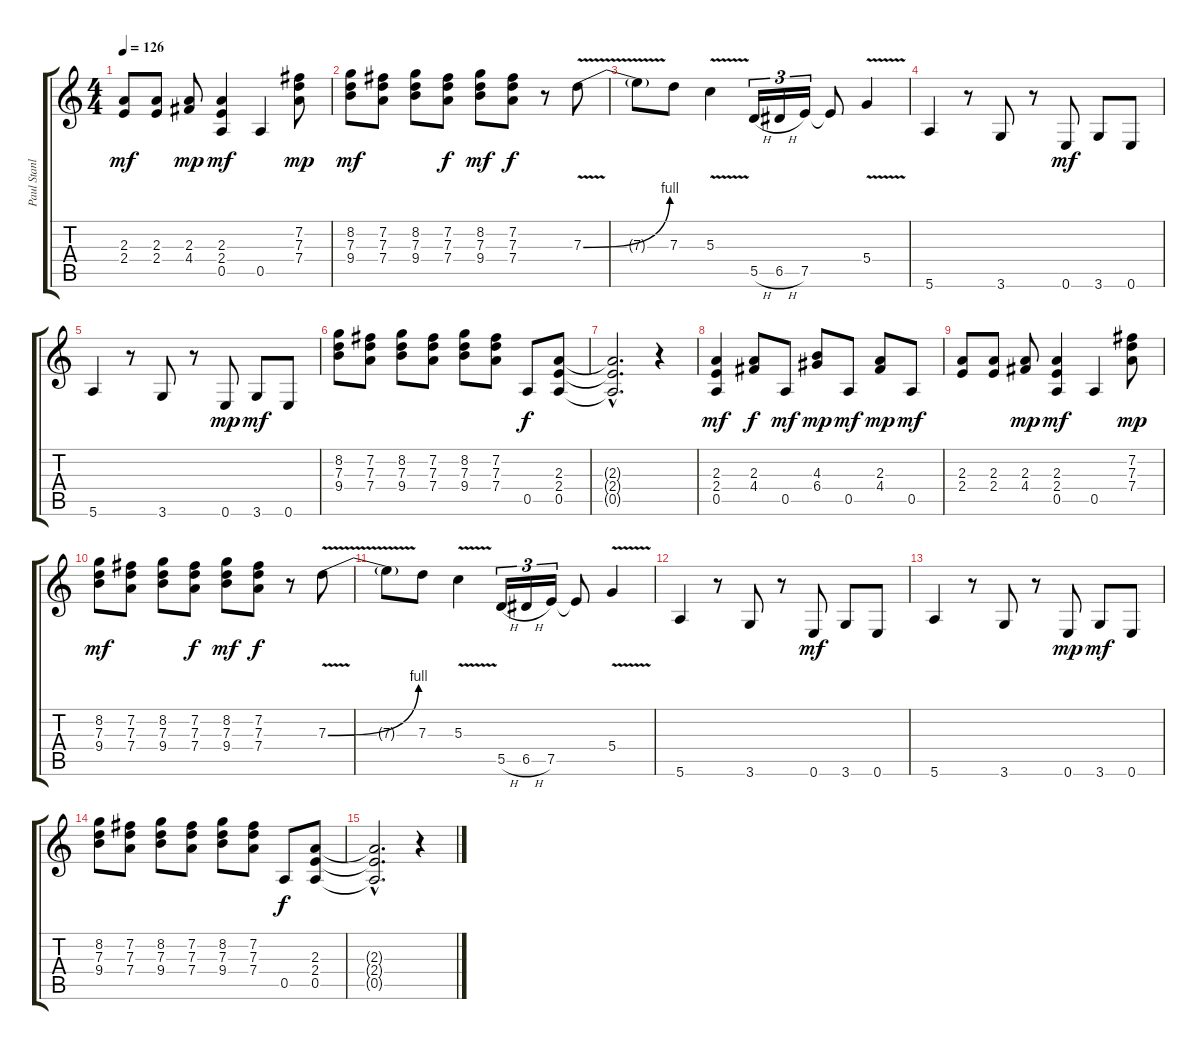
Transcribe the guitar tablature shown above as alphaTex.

\track ("Paul Stanley" "Paul Stanl") {instrument distortionguitar}
\staff {score tabs}
\tuning (E4 B3 G3 D3 A2 E2) {hide}
\ts (4 4)
\tempo 126
\clef g2
\ks c
(2.3 2.4).8{dy mf} (2.3 2.4).8 (2.3 4.4).8{dy mp} (2.3 2.4 0.5).4{dy mf} 0.5.4 (7.2 7.3 7.4).8{dy mp} |
(8.2 7.3 9.4).8{dy mf} (7.2 7.3 7.4).8 (8.2 7.3 9.4).8 (7.2 7.3 7.4).8{dy f} (8.2 7.3 9.4).8{dy mf} (7.2 7.3 7.4).8{dy f} r.8 7.3{be (bend 0 0 60 4) v}.8 |
7.3{t}.8 7.3.8 5.3{v}.4 5.5{h}.16{tu (3 2)} 6.5{h}.16{tu (3 2)} 7.5.16{tu (3 2)} 7.5{t}.8 5.4{v}.4 |
5.6.4 r.8 3.6.8 r.8 0.6.8{dy mf} 3.6.8 0.6.8 |
5.6.4 r.8 3.6.8 r.8 0.6.8{dy mp} 3.6.8{dy mf} 0.6.8 |
(8.2 7.3 9.4).8 (7.2 7.3 7.4).8 (8.2 7.3 9.4).8 (7.2 7.3 7.4).8 (8.2 7.3 9.4).8 (7.2 7.3 7.4).8 0.5.8{dy f} (2.3 2.4 0.5).8 |
(2.3{hac t} 2.4{hac t} 0.5{hac t}).2{d} r.4 |
(2.3 2.4 0.5).4{dy mf} (2.3 4.4).8{dy f} 0.5.8{dy mf} (4.3 6.4).8{dy mp} 0.5.8{dy mf} (2.3 4.4).8{dy mp} 0.5.8{dy mf} |
(2.3 2.4).8 (2.3 2.4).8 (2.3 4.4).8{dy mp} (2.3 2.4 0.5).4{dy mf} 0.5.4 (7.2 7.3 7.4).8{dy mp} |
(8.2 7.3 9.4).8{dy mf} (7.2 7.3 7.4).8 (8.2 7.3 9.4).8 (7.2 7.3 7.4).8{dy f} (8.2 7.3 9.4).8{dy mf} (7.2 7.3 7.4).8{dy f} r.8 7.3{be (bend 0 0 60 4) v}.8 |
7.3{t}.8{volume 0} 7.3.8 5.3{v}.4 5.5{h}.16{tu (3 2)} 6.5{h}.16{tu (3 2)} 7.5.16{tu (3 2)} 7.5{t}.8 5.4{v}.4 |
5.6.4 r.8 3.6.8 r.8 0.6.8{dy mf} 3.6.8 0.6.8 |
5.6.4 r.8 3.6.8 r.8 0.6.8{dy mp} 3.6.8{dy mf} 0.6.8 |
(8.2 7.3 9.4).8 (7.2 7.3 7.4).8 (8.2 7.3 9.4).8 (7.2 7.3 7.4).8 (8.2 7.3 9.4).8 (7.2 7.3 7.4).8 0.5.8{dy f} (2.3 2.4 0.5).8 |
(2.3{hac t} 2.4{hac t} 0.5{hac t}).2{d} r.4
